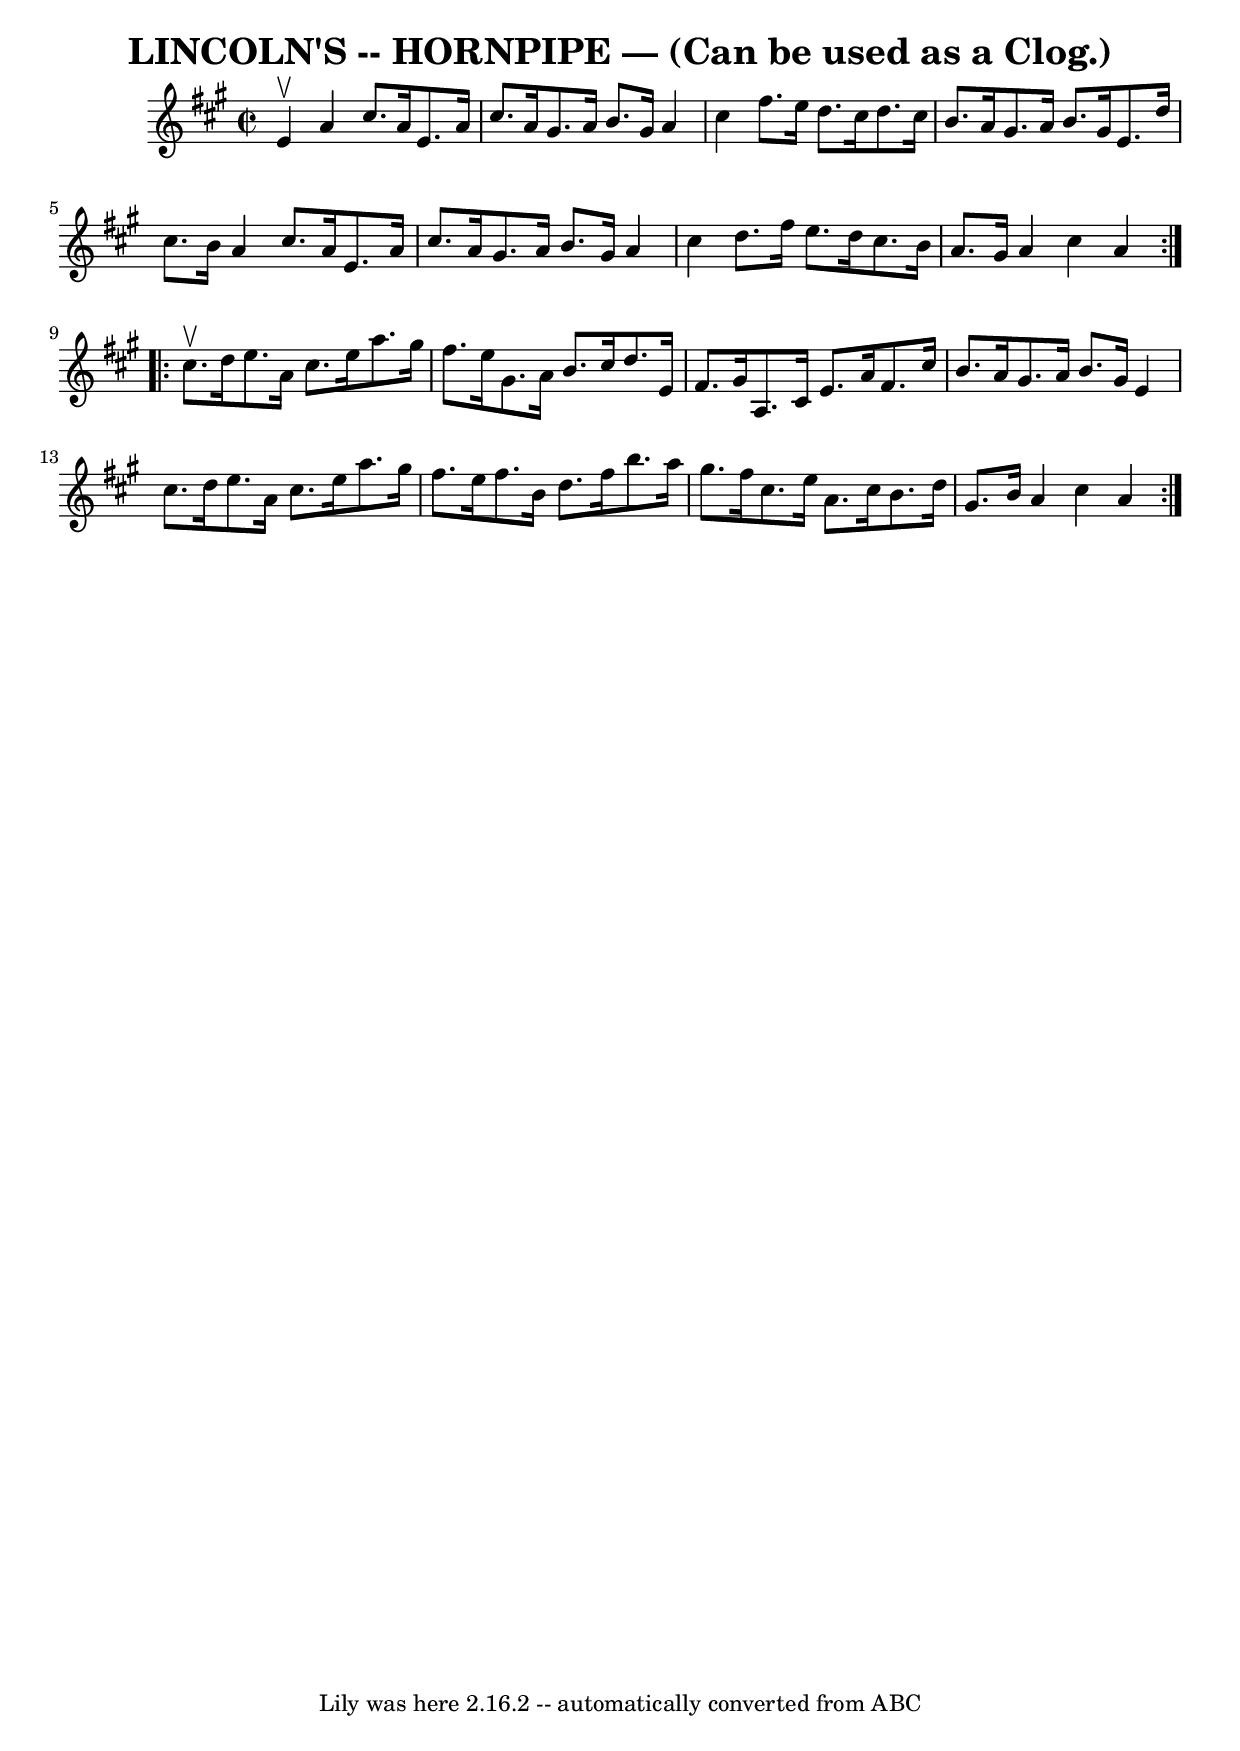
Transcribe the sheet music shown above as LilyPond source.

\version "2.16.2"
\include "Mammoth.ily"
\header {
  %% book = "Ryan's Mammoth Collection of Fiddle Tunes"
  crossRefNumber = "1"
  footnotes = ""
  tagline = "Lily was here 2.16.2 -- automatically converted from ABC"
  title = "LINCOLN'S -- HORNPIPE — (Can be used as a Clog.)"

}
voicedefault =  {



  \repeat volta 2 {

    \override Staff.TimeSignature #'style = #'C
    \time 2/2 
    \key a \major
    e'4^\upbow       |
    a'4 cis''8. a'16  
    e'8. a'16 cis''8. a'16    |
    gis'8. a'16 b'8.    
    gis'16 a'4 cis''4    |
    fis''8. e''16 d''8. cis''16    
    d''8. cis''16 b'8. a'16    |
    gis'8. a'16 b'8. gis'16 
    e'8. d''16 cis''8. b'16    | |
    a'4 cis''8.   
    a'16 e'8. a'16 cis''8. a'16    |
    gis'8. a'16 b'8.   
    gis'16 a'4 cis''4    |
    d''8. fis''16 e''8. d''16    
    cis''8. b'16 a'8. gis'16    |
    a'4 cis''4 a'4    
  }     

  \repeat volta 2 {
    cis''8.^\upbow d''16        |
    e''8. a'16    
    cis''8. e''16 a''8. gis''16 fis''8. e''16    |
    gis'8.   
    a'16 b'8. cis''16 d''8. e'16 fis'8. gis'16    |
    a8. 
    cis'16 e'8. a'16 fis'8. cis''16 b'8. a'16    |
    
    gis'8. a'16 b'8. gis'16 e'4 cis''8. d''16    |
     |
    e''8. a'16 cis''8. e''16 a''8. gis''16 fis''8.    
    e''16    |
    fis''8. b'16 d''8. fis''16 b''8. a''16    
    gis''8. fis''16    |
    cis''8. e''16 a'8. cis''16 b'8.    
    d''16 gis'8. b'16    |
    a'4 cis''4 a'4    
  }   

}

\score{
  <<

    \context Staff="default"
    {
      \voicedefault 
      
    }

  >>
  \layout {
    
  }
  \midi {
  }

}
